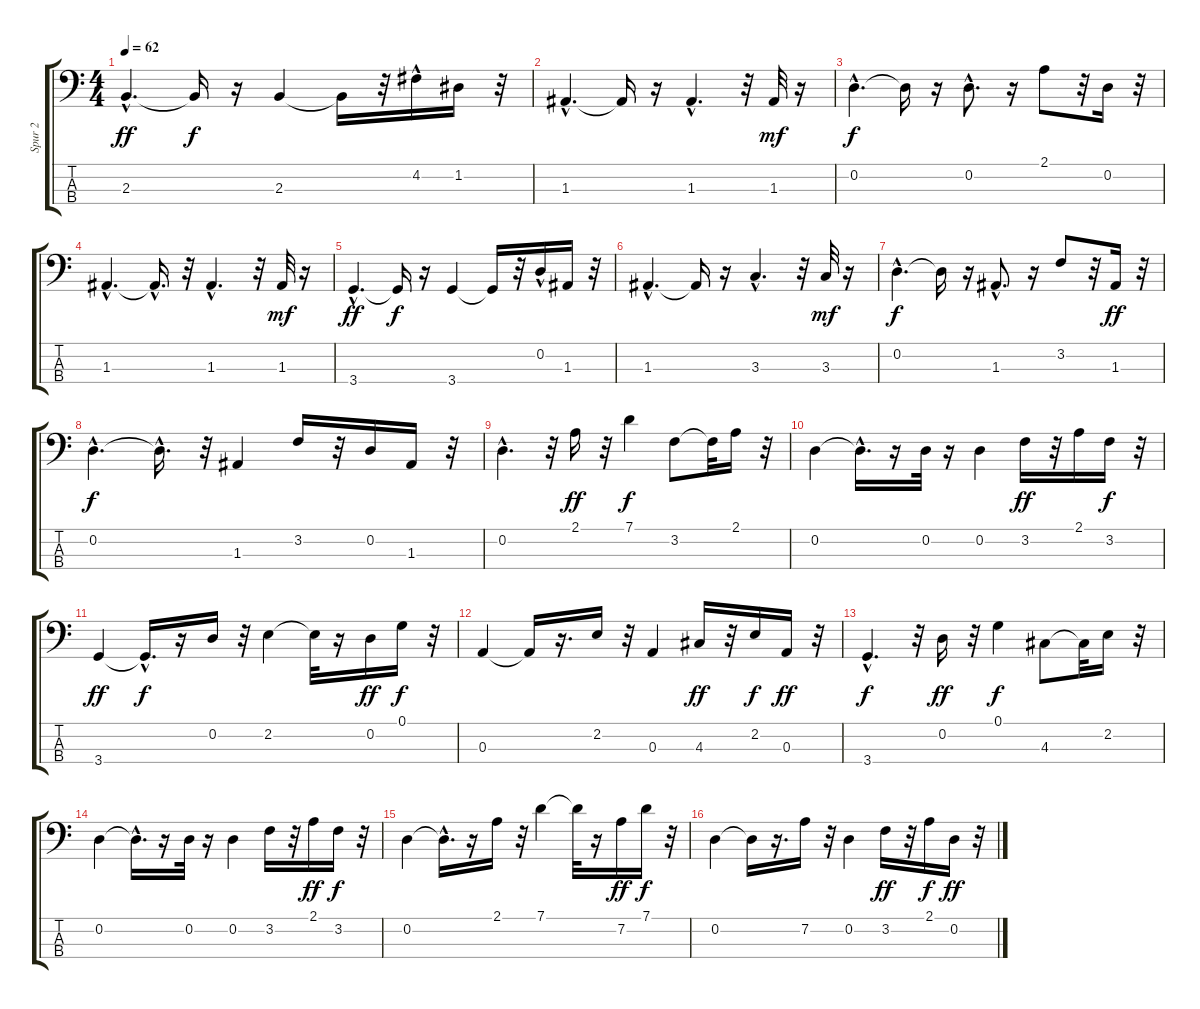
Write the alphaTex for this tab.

\track ("Spur 2" "Spur 2") {instrument electricbassfinger}
\staff {score tabs}
\tuning (G2 D2 A1 E1) {hide}
\ts (4 4)
\tempo 62
\clef f4
\ks c
2.3{hac}.4{d dy ff} 2.3{t}.16{dy f} r.16 2.3.4 2.3{t}.16 r.32 4.2{hac}.16 1.2.16 r.32 |
1.3{hac}.4{d} 1.3{t}.16 r.16 1.3{hac}.4{d} r.32 1.3.32{dy mf} r.16 |
0.2{hac}.4{d dy f} 0.2{t}.16 r.16 0.2{hac}.8{d} r.16 2.1.8 r.32 0.2.16 r.32 |
1.3{hac}.4{d} 1.3{hac t}.16{d} r.32 1.3{hac}.4{d} r.32 1.3.32{dy mf} r.16 |
3.4{hac}.4{d dy ff} 3.4{t}.16{dy f} r.16 3.4.4 3.4{t}.16 r.32 0.2{hac}.16 1.3.16 r.32 |
1.3{hac}.4{d} 1.3{t}.16 r.16 3.3{hac}.4{d} r.32 3.3.32{dy mf} r.16 |
0.2{hac}.4{d dy f} 0.2{t}.16 r.16 1.3{hac}.8{d} r.16 3.2.8 r.32 1.3.16{dy ff} r.32 |
0.2{hac}.4{d dy f} 0.2{hac t}.16{d} r.32 1.3.4 3.2.16 r.32 0.2.16 1.3.16 r.32 |
0.2{hac}.4{d} r.32 2.1.16{dy ff} r.32 7.1.4{dy f} 3.2.8 3.2{t}.32 2.1.16 r.32 |
0.2.4 0.2{hac t}.16{d} r.16 0.2.32 r.16 0.2.4 3.2.16{dy ff} r.32 2.1.16 3.2.16{dy f} r.32 |
3.4.4{dy ff} 3.4{hac t}.16{d dy f} r.16 0.2.16 r.32 2.2.4 2.2{t}.32 r.16 0.2.16{dy ff} 0.1.16{dy f} r.32 |
0.3.4 0.3{t}.16 r.16{d} 2.2.16 r.32 0.3.4 4.3.16{dy ff} r.32 2.2.16{dy f} 0.3.16{dy ff} r.32 |
3.4{hac}.4{d dy f} r.32 0.2.16{dy ff} r.32 0.1.4{dy f} 4.3.8 4.3{t}.32 2.2.16 r.32 |
0.2.4 0.2{hac t}.16{d} r.16 0.2.32 r.16 0.2.4 3.2.16 r.32 2.1.16{dy ff} 3.2.16{dy f} r.32 |
0.2.4 0.2{hac t}.16{d} r.16 2.1.16 r.32 7.1.4 7.1{t}.32 r.16 7.2.16{dy ff} 7.1.16{dy f} r.32 |
0.2.4 0.2{t}.16 r.16{d} 7.2.16 r.32 0.2.4 3.2.16{dy ff} r.32 2.1.16{dy f} 0.2.16{dy ff} r.32
